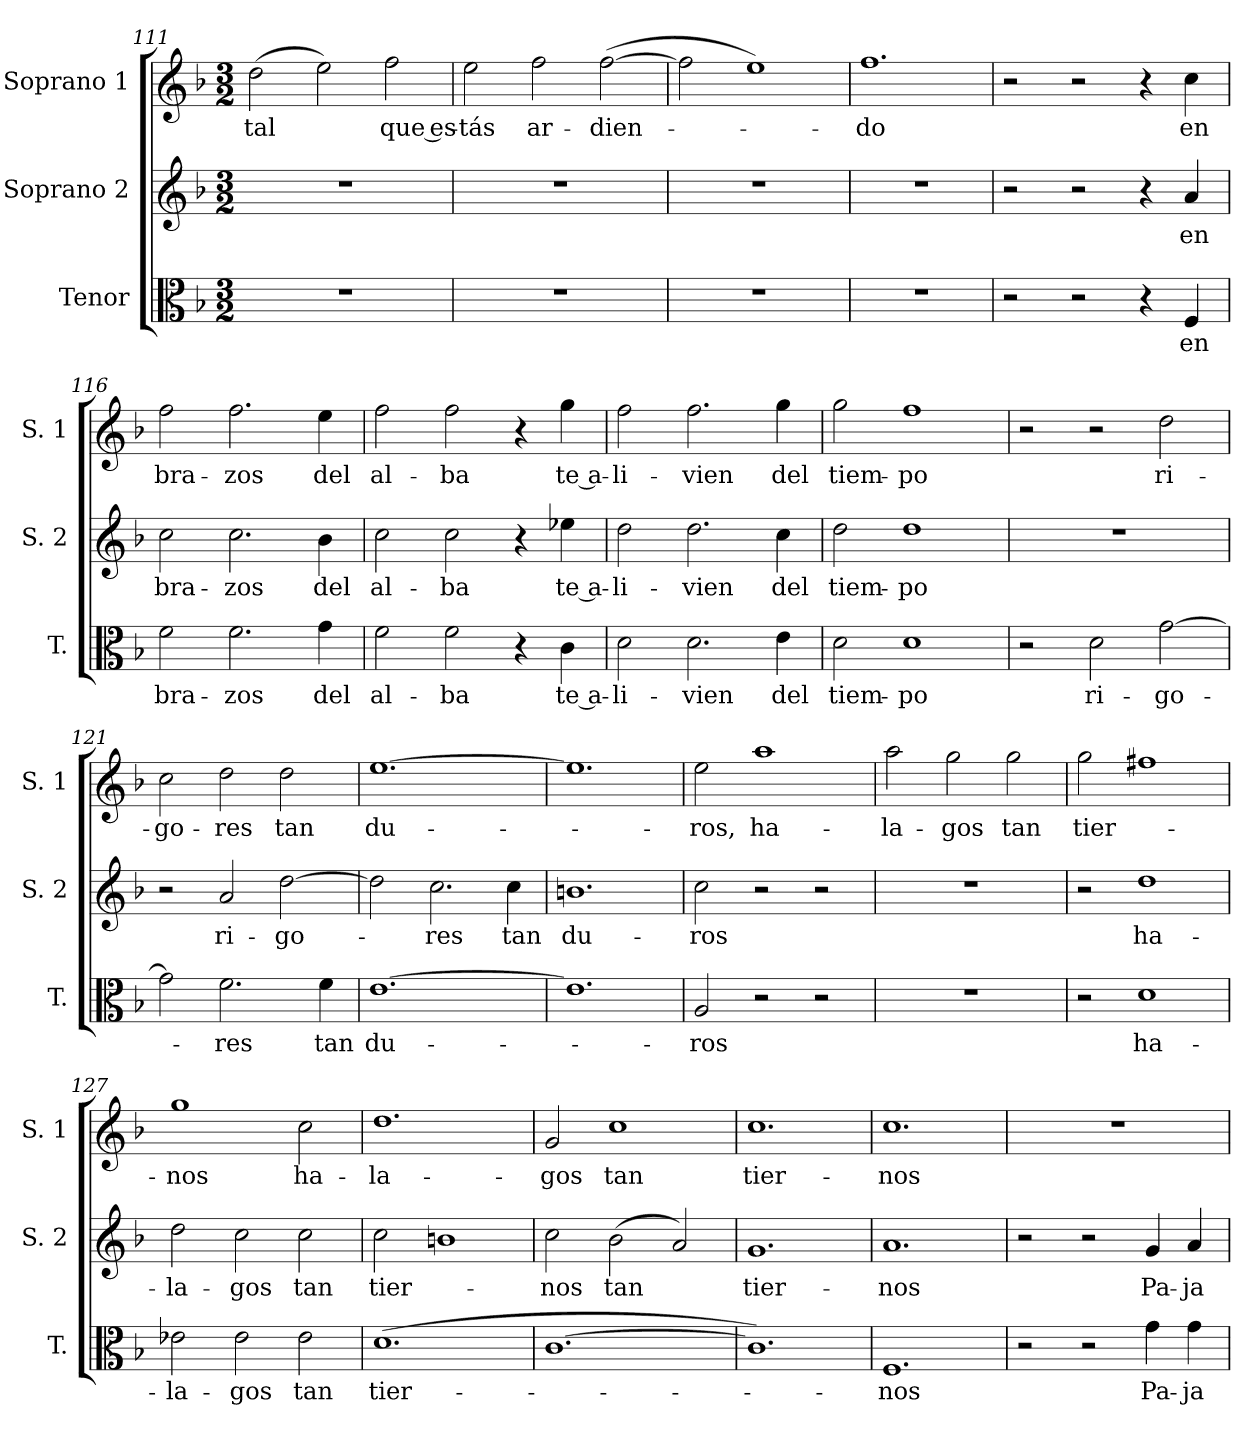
**kern	**text	**kern	**text	**kern	**text
*part3	*part3	*part2	*part2	*part1	*part1
*staff3	*staff3	*staff2	*staff2	*staff1	*staff1
*I"Tenor	*	*I"Soprano 2	*	*I"Soprano 1	*
*I'T.	*	*I'S. 2	*	*I'S. 1	*
*clefC3	*	*clefG2	*	*clefG2	*
*k[b-]	*	*k[b-]	*	*k[b-]	*
*M3/2	*	*M3/2	*	*M3/2	*
=111	=111	=111	=111	=111	=111
1.r	.	1.r	.	(2dd	-tal
.	.	.	.	2ee)	.
.	.	.	.	2ff	que es-
=112	=112	=112	=112	=112	=112
1.r	.	1.r	.	2ee	-tás
.	.	.	.	2ff	ar-
.	.	.	.	([2ff	-dien-
=113	=113	=113	=113	=113	=113
1.r	.	1.r	.	2ff]	.
.	.	.	.	1ee)	.
=114	=114	=114	=114	=114	=114
1.r	.	1.r	.	1.ff	-do
=115	=115	=115	=115	=115	=115
2r	.	2r	.	2r	.
2r	.	2r	.	2r	.
4r	.	4r	.	4r	.
4F	en	4a	en	4cc	en
=116	=116	=116	=116	=116	=116
2f	bra-	2cc	bra-	2ff	bra-
2.f	-zos	2.cc	-zos	2.ff	-zos
4g	del	4b-	del	4ee	del
=117	=117	=117	=117	=117	=117
2f	al-	2cc	al-	2ff	al-
2f	-ba	2cc	-ba	2ff	-ba
4r	.	4r	.	4r	.
4c	te a-	4ee-X	te a-	4gg	te a-
=118	=118	=118	=118	=118	=118
2d	-li-	2dd	-li-	2ff	-li-
2.d	-vien	2.dd	-vien	2.ff	-vien
4e	del	4cc	del	4gg	del
=119	=119	=119	=119	=119	=119
2d	tiem-	2dd	tiem-	2gg	tiem-
1d	-po	1dd	-po	1ff	-po
=120	=120	=120	=120	=120	=120
2r	.	1.r	.	2r	.
2d	ri-	.	.	2r	.
[2g	-go-	.	.	2dd	ri-
=121	=121	=121	=121	=121	=121
2g]	.	2r	.	2cc	-go-
2.f	-res	2a	ri-	2dd	-res
.	.	[2dd	-go-	2dd	tan
4f	tan	.	.	.	.
=122	=122	=122	=122	=122	=122
[1.e	du-	2dd]	.	[1.ee	du-
.	.	2.cc	-res	.	.
.	.	4cc	tan	.	.
=123	=123	=123	=123	=123	=123
1.e]	.	1.bn	du-	1.ee]	.
=124	=124	=124	=124	=124	=124
2A	-ros	2cc	-ros	2ee	-ros,
2r	.	2r	.	1aa	ha-
2r	.	2r	.	.	.
=125	=125	=125	=125	=125	=125
1.r	.	1.r	.	2aa	-la-
.	.	.	.	2gg	-gos
.	.	.	.	2gg	tan
=126	=126	=126	=126	=126	=126
2r	.	2r	.	2gg	tier-
1d	ha-	1dd	ha-	1ff#X	.
=127	=127	=127	=127	=127	=127
2e-X	-la-	2dd	-la-	1gg	-nos
2e-	-gos	2cc	-gos	.	.
2e-	tan	2cc	tan	2cc	ha-
=128	=128	=128	=128	=128	=128
(1.d	tier-	2cc	tier-	1.dd	-la-
.	.	1bn	.	.	.
=129	=129	=129	=129	=129	=129
[1.c	.	2cc	-nos	2g	-gos
.	.	(2b-	tan	1cc	tan
.	.	2a)	.	.	.
=130	=130	=130	=130	=130	=130
1.c])	.	1.g	tier-	1.cc	tier-
=131	=131	=131	=131	=131	=131
1.F	-nos	1.a	-nos	1.cc	-nos
=132	=132	=132	=132	=132	=132
2r	.	2r	.	1.r	.
2r	.	2r	.	.	.
4g	Pa-	4g	Pa-	.	.
4g	-ja-	4a	-ja-	.	.
=	=	=	=	=	=
*-	*-	*-	*-	*-	*-
